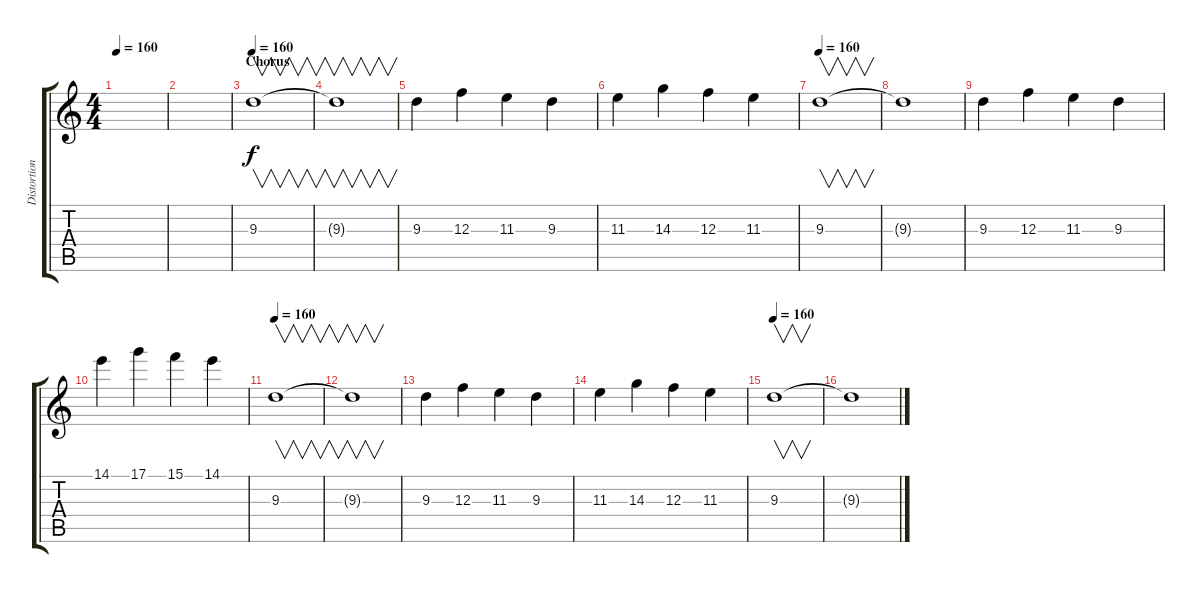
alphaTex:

\track ("Distortion Guitar III" "Distortion") {instrument overdrivenguitar}
\staff {score tabs}
\tuning (D4 A3 F3 C3 G2 D2) {hide}
\ts (4 4)
\tempo 160
\clef g2
\ks c
|
|
\section ("" "Chorus")
\tempo 160
9.3.1{v volume 16 instrument overdrivenguitar} |
9.3{t}.1{v} |
9.3.4 12.3.4 11.3.4 9.3.4 |
11.3.4 14.3.4 12.3.4 11.3.4 |
\tempo 160
9.3.1{v} |
9.3{t}.1 |
9.3.4 12.3.4 11.3.4 9.3.4 |
14.1.4 17.1.4 15.1.4 14.1.4 |
\tempo 160
9.3.1{v volume 16 instrument overdrivenguitar} |
9.3{t}.1{v} |
9.3.4 12.3.4 11.3.4 9.3.4 |
11.3.4 14.3.4 12.3.4 11.3.4 |
\tempo 160
9.3.1{v} |
9.3{t}.1
